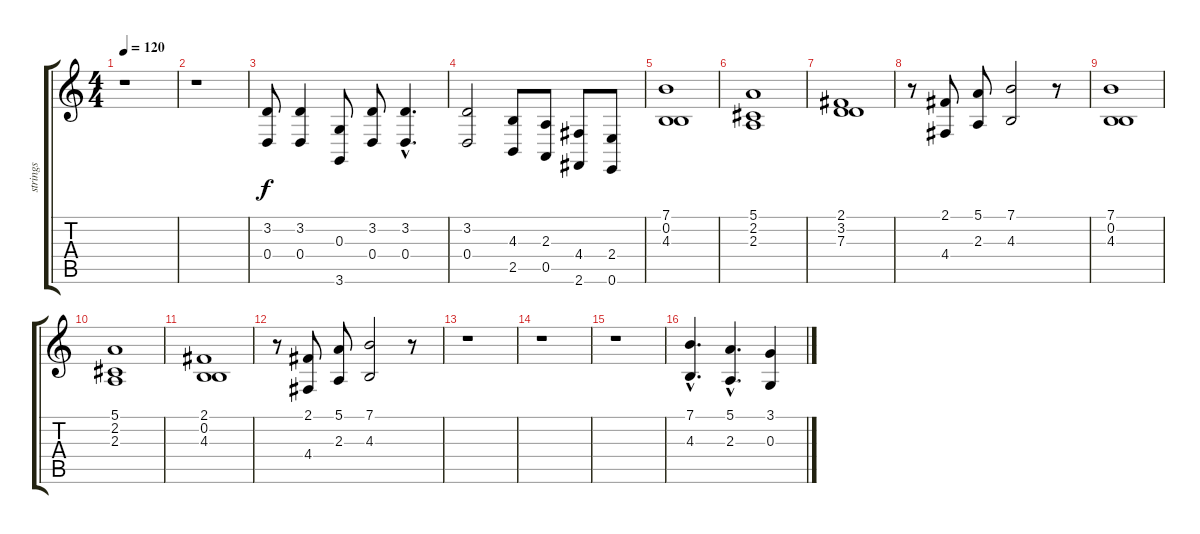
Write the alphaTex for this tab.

\track ("strings" "strings") {instrument stringensemble1}
\staff {score tabs}
\tuning (E4 B3 G3 D3 A2 E2) {hide}
\ts (4 4)
\tempo 120
\clef g2
\ks c
r.1{dy f} |
r.1 |
(3.2 0.4).8 (3.2 0.4).4 (0.3 3.6).8 (3.2 0.4).8 (3.2{hac} 0.4{hac}).4{d} |
(3.2 0.4).2 (4.3 2.5).8 (2.3 0.5).8 (4.4 2.6).8 (2.4 0.6).8 |
(7.1 0.2 4.3).1 |
(5.1 2.2 2.3).1 |
(2.1 3.2 7.3).1 |
r.8 (2.1 4.4).8 (5.1 2.3).8 (7.1 4.3).2 r.8 |
(7.1 0.2 4.3).1 |
(5.1 2.2 2.3).1 |
(2.1 0.2 4.3).1 |
r.8 (2.1 4.4).8 (5.1 2.3).8 (7.1 4.3).2 r.8 |
r.1 |
r.1 |
r.1 |
(7.1{hac} 4.3{hac}).4{d} (5.1{hac} 2.3{hac}).4{d} (3.1 0.3).4
